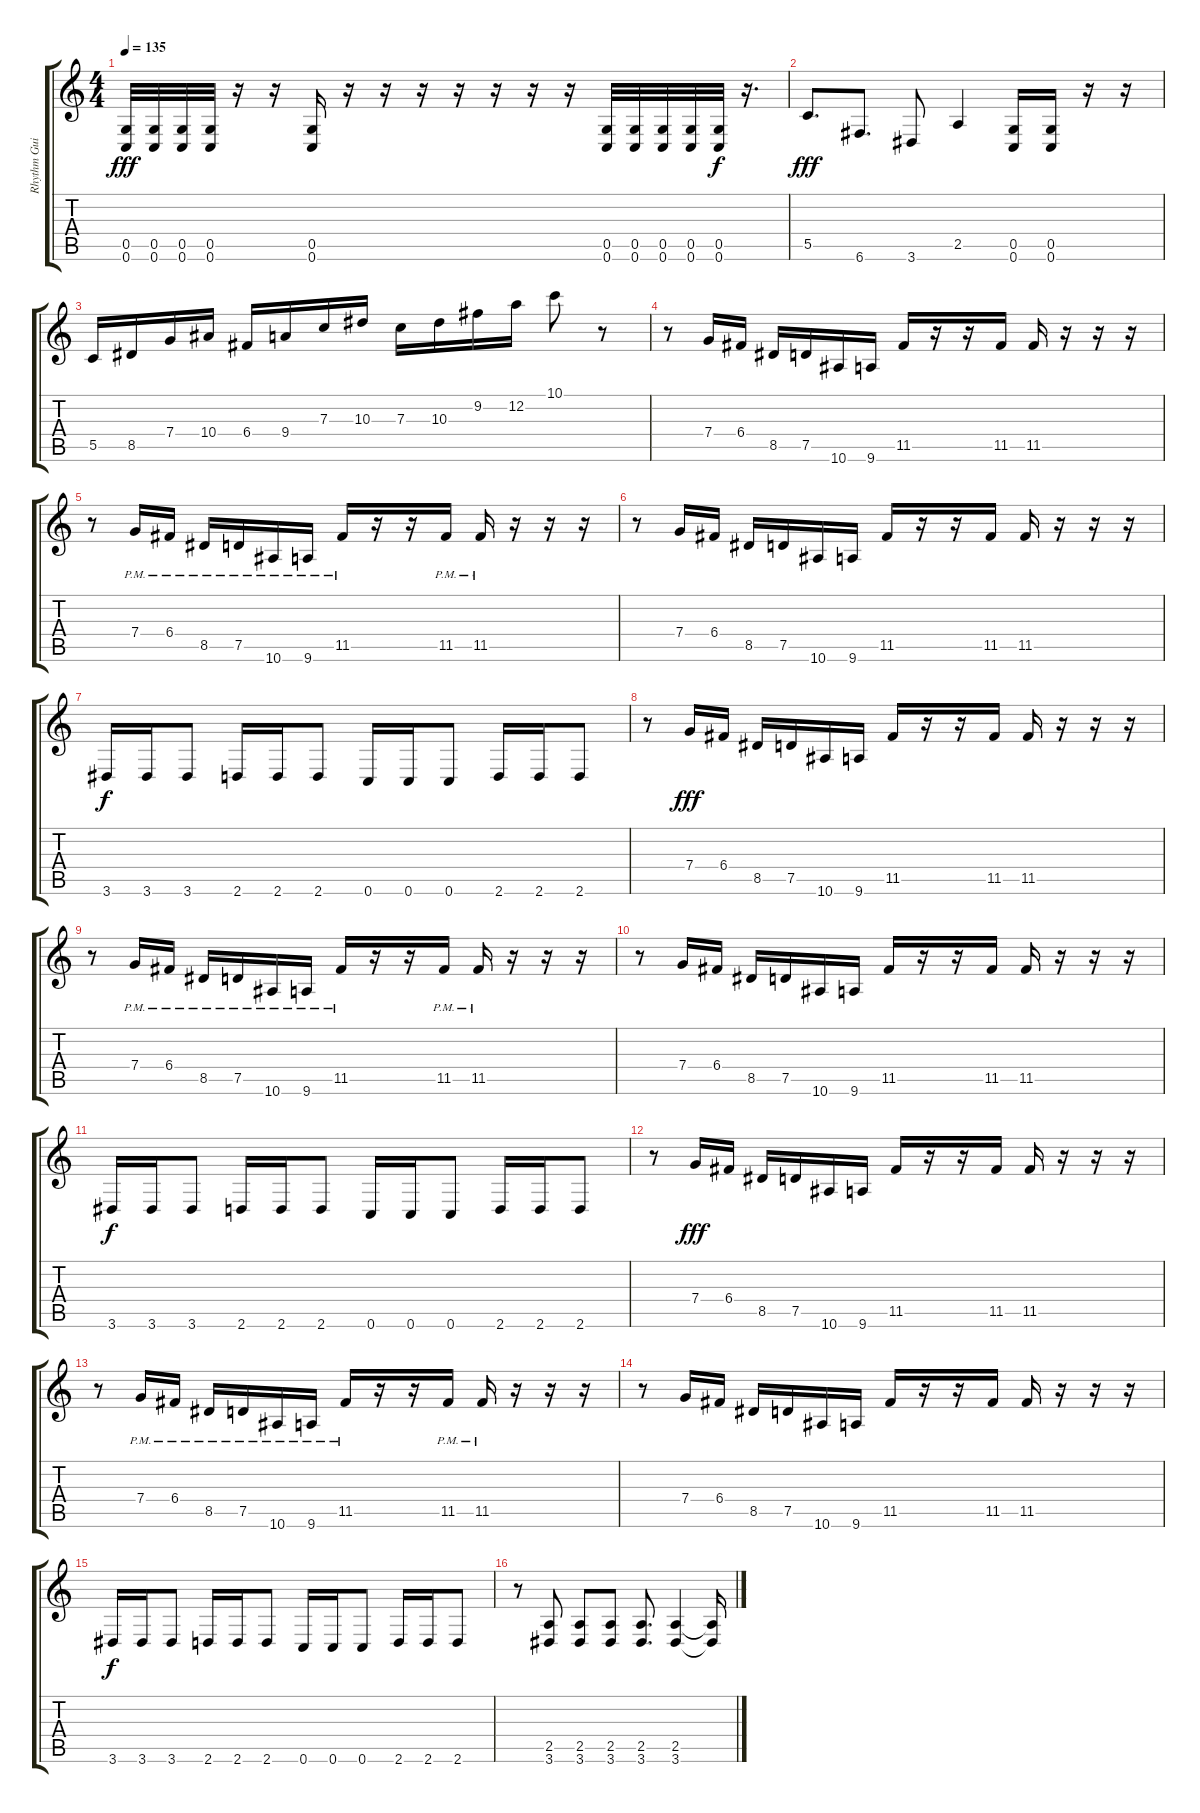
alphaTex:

\track ("Rhythm Guitar" "Rhythm Gui") {instrument distortionguitar}
\staff {score tabs}
\tuning (D4 A3 F3 C3 G2 C2) {hide}
\ts (4 4)
\tempo 135
\clef g2
\ks c
(0.5 0.6).32{dy fff} (0.5 0.6).32 (0.5 0.6).32 (0.5 0.6).32 r.16 r.16 (0.5 0.6).16 r.16 r.16 r.16 r.16 r.16 r.16 r.16 (0.5 0.6).32 (0.5 0.6).32 (0.5 0.6).32 (0.5 0.6).32 (0.5 0.6).32{dy f} r.16{d} |
5.5.8{d dy fff} 6.6.8{d} 3.6.8 2.5.4 (0.5 0.6).16 (0.5 0.6).16 r.16 r.16 |
5.5.16 8.5.16 7.4.16 10.4.16 6.4.16 9.4.16 7.3.16 10.3.16 7.3.16 10.3.16 9.2.16 12.2.16 10.1.8 r.8 |
r.8 7.4.16 6.4.16 8.5.16 7.5.16 10.6.16 9.6.16 11.5.16 r.16 r.16 11.5.16 11.5.16 r.16 r.16 r.16 |
r.8 7.4{pm}.16 6.4{pm}.16 8.5{pm}.16 7.5{pm}.16 10.6{pm}.16 9.6{pm}.16 11.5{pm}.16 r.16 r.16 11.5{pm}.16 11.5{pm}.16 r.16 r.16 r.16 |
r.8 7.4.16 6.4.16 8.5.16 7.5.16 10.6.16 9.6.16 11.5.16 r.16 r.16 11.5.16 11.5.16 r.16 r.16 r.16 |
3.6.16{dy f} 3.6.16 3.6.8 2.6.16 2.6.16 2.6.8 0.6.16 0.6.16 0.6.8 2.6.16 2.6.16 2.6.8 |
r.8 7.4.16{dy fff} 6.4.16 8.5.16 7.5.16 10.6.16 9.6.16 11.5.16 r.16 r.16 11.5.16 11.5.16 r.16 r.16 r.16 |
r.8 7.4{pm}.16 6.4{pm}.16 8.5{pm}.16 7.5{pm}.16 10.6{pm}.16 9.6{pm}.16 11.5{pm}.16 r.16 r.16 11.5{pm}.16 11.5{pm}.16 r.16 r.16 r.16 |
r.8 7.4.16 6.4.16 8.5.16 7.5.16 10.6.16 9.6.16 11.5.16 r.16 r.16 11.5.16 11.5.16 r.16 r.16 r.16 |
3.6.16{dy f} 3.6.16 3.6.8 2.6.16 2.6.16 2.6.8 0.6.16 0.6.16 0.6.8 2.6.16 2.6.16 2.6.8 |
r.8 7.4.16{dy fff} 6.4.16 8.5.16 7.5.16 10.6.16 9.6.16 11.5.16 r.16 r.16 11.5.16 11.5.16 r.16 r.16 r.16 |
r.8 7.4{pm}.16 6.4{pm}.16 8.5{pm}.16 7.5{pm}.16 10.6{pm}.16 9.6{pm}.16 11.5{pm}.16 r.16 r.16 11.5{pm}.16 11.5{pm}.16 r.16 r.16 r.16 |
r.8 7.4.16 6.4.16 8.5.16 7.5.16 10.6.16 9.6.16 11.5.16 r.16 r.16 11.5.16 11.5.16 r.16 r.16 r.16 |
3.6.16{dy f} 3.6.16 3.6.8 2.6.16 2.6.16 2.6.8 0.6.16 0.6.16 0.6.8 2.6.16 2.6.16 2.6.8 |
r.8 (2.5 3.6).8 (2.5 3.6).8 (2.5 3.6).8 (2.5 3.6).8{d} (2.5 3.6).4 (2.5{t} 3.6{t}).16
